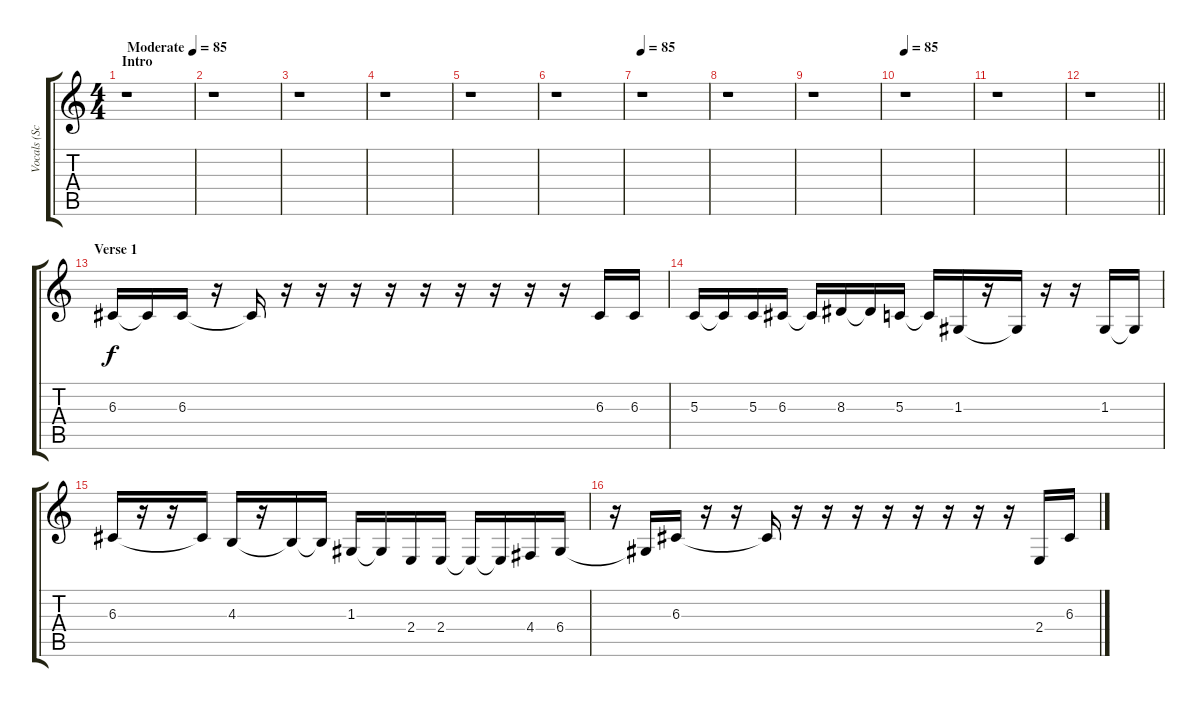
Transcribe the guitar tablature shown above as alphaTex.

\track ("Vocals (Scott Weiland)" "Vocals (Sc") {instrument lead2sawtooth}
\staff {score tabs}
\tuning (E4 B3 G3 D3 A2 E2) {hide}
\ts (4 4)
\section ("" "Intro")
\tempo (85 "Moderate")
\clef g2
\ks c
r.1{dy f instrument lead2sawtooth} |
r.1 |
r.1 |
r.1 |
r.1 |
r.1 |
\tempo 85
r.1 |
r.1 |
r.1 |
\tempo 85
r.1 |
r.1 |
\barLineRight lightlight
r.1 |
\section ("" "Verse 1")
6.3.16 6.3{t}.16 6.3.16 r.16 6.3{t}.16 r.16 r.16 r.16 r.16 r.16 r.16 r.16 r.16 r.16 6.3.16 6.3.16 |
5.3.16 5.3{t}.16 5.3.16 6.3.16 6.3{t}.16 8.3.16 8.3{t}.16 5.3.16 5.3{t}.16 1.3.16 r.16 1.3{t}.16 r.16 r.16 1.3.16 1.3{t}.16 |
6.3.16 r.16 r.16 6.3{t}.16 4.3.16 r.16 4.3{t}.16 4.3{t}.16 1.3.16 1.3{t}.16 2.4.16 2.4.16 2.4{t}.16 2.4{t}.16 4.4.16 6.4.16 |
r.16 6.4{t}.16 6.3.16 r.16 r.16 6.3{t}.16 r.16 r.16 r.16 r.16 r.16 r.16 r.16 r.16 2.4.16 6.3.16
